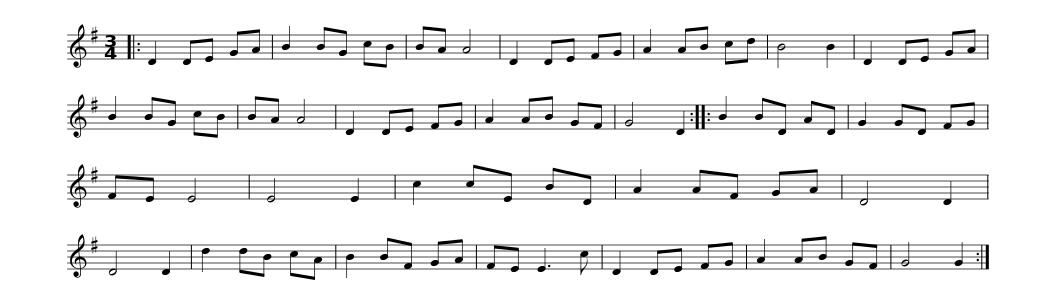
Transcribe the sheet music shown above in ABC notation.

X:1
L:1/8
M:3/4
I:linebreak $
K:G
V:1 treble
V:1
|: D2 DE GA | B2 BG cB | BA A4 | D2 DE FG | A2 AB cd | %5
 B4 B2 | D2 DE GA | B2 BG cB | BA A4 |$ D2 DE FG | %10
 A2 AB GF | G4 D2 :: B2 BD AD | G2 GD FG | FE E4 | %15
 E4 E2 | c2 cE BD | A2 AF GA | D4 D2 | D4 D2 |$ %20
 d2 dB cA | B2 BF GA | FE E3 c | D2 DE FG | A2 AB GF | %25
 G4 G2 :| %26
